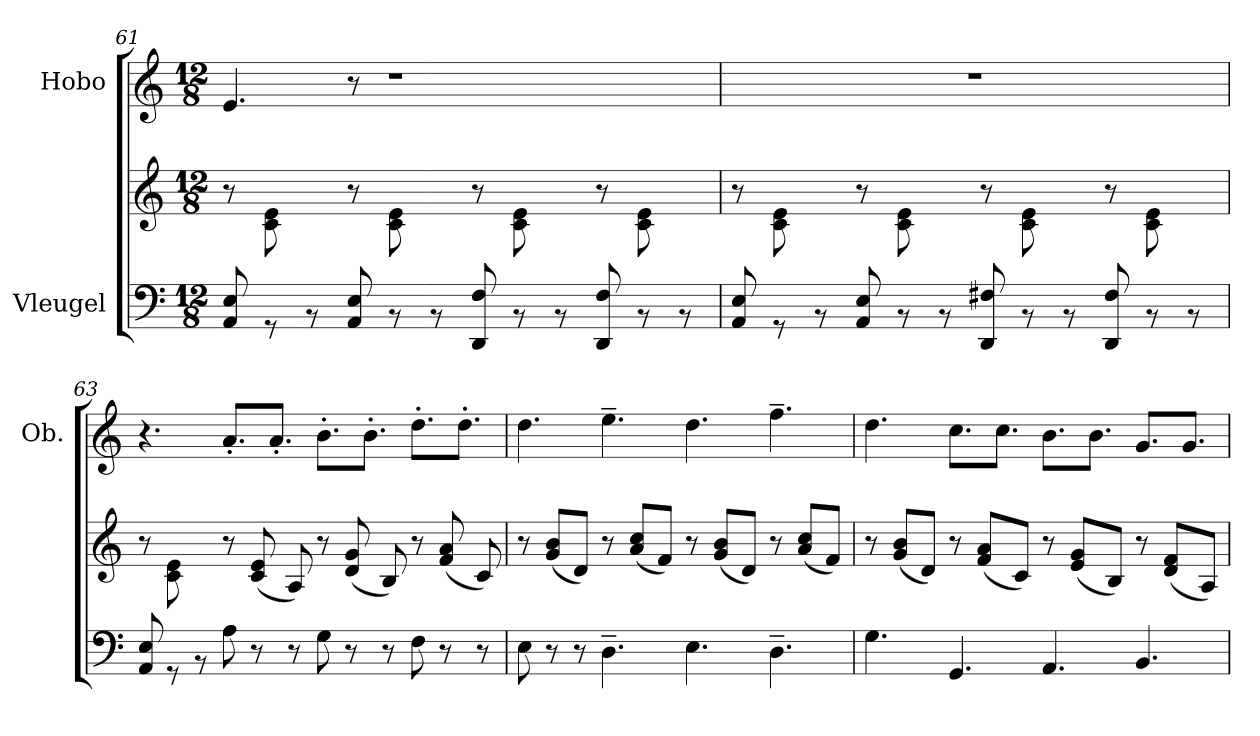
**kern	**kern	**kern
*part2	*part2	*part1
*staff3	*staff2	*staff1
*I"Vleugel	*	*I"Hobo
*	*	*I'Ob.
*clefF4	*clefG2	*clefG2
*k[]	*k[]	*k[]
*M12/8	*M12/8	*M12/8
=61	=61	=61
*^	*	*
4ryy	8AA/ 8E/	8r	4.e/
.	8rGG	(8c\ 8e\L	.
8E/J)	8rBB	8ryy	.
4ryy	8AA/ 8E/	8r	8r
.	8rBB	(8c\ 8e\L	1r
8E/J)	8rBB	8ryy	.
4ryy	8DD/ 8F/	8r	.
.	8rBB	(8c\ 8e\L	.
8F/J)	8rBB	8ryy	.
4ryy	8DD/ 8F/	8r	.
.	8rBB	(8c\ 8e\L	.
8F/J)	8rBB	8ryy	.
!!LO:LB:g=z
=62	=62	=62	=62
4ryy	8AA/ 8E/	8r	1.r
.	8rGG	(8c\ 8e\L	.
8E/J)	8rBB	8ryy	.
4ryy	8AA/ 8E/	8r	.
.	8rBB	(8c\ 8e\L	.
8E/J)	8rBB	8ryy	.
4ryy	8DD/ 8F#X/	8r	.
.	8rBB	(8c\ 8e\L	.
8F#X/J)	8rBB	8ryy	.
4ryy	8DD/ 8F#/	8r	.
.	8rBB	(8c\ 8e\L	.
8F#/J)	8rBB	8ryy	.
=63	=63	=63	=63
4ryy	8AA/ 8E/	8r	4.r
.	8rGG	(8c\ 8e\L	.
8E/J)	8rBB	8ryy	.
1ryy	8A\	8r	8.a'/L
.	8r	(8c/ 8e/L	.
.	.	.	8.a'/J
.	8r	8A/J)	.
.	8G\	8r	8.b'\L
.	8r	(8d/ 8g/L	.
.	.	.	8.b'\J
.	8r	8B/J)	.
.	8F\	8r	8.dd'\L
.	8r	(8f/ 8a/L	.
.	.	.	8.dd'\J
8ryy	8r	8c/J)	.
*v	*v	*	*
=64	=64	=64
8E\	8r	4.dd\
8r	(8g/ 8b/L	.
8r	8d/J)	.
4.D~\	8r	4.ee~\
.	(8a/ 8cc/L	.
.	8f/J)	.
4.E\	8r	4.dd\
.	(8g/ 8b/L	.
.	8d/J)	.
4.D~\	8r	4.ff~\
.	(8a/ 8cc/L	.
.	8f/J)	.
!!LO:PB:g=z
=65	=65	=65
4.G\	8r	4.dd\
.	(8g/ 8b/L	.
.	8d/J)	.
4.GG/	8r	8.cc\L
.	(8f/ 8a/L	.
.	.	8.cc\J
.	8c/J)	.
4.AA/	8r	8.b\L
.	(8e/ 8g/L	.
.	.	8.b\J
.	8B/J)	.
4.BB/	8r	8.g/L
.	(8d/ 8f/L	.
.	.	8.g/J
.	8A/J)	.
=	=	=
*-	*-	*-
